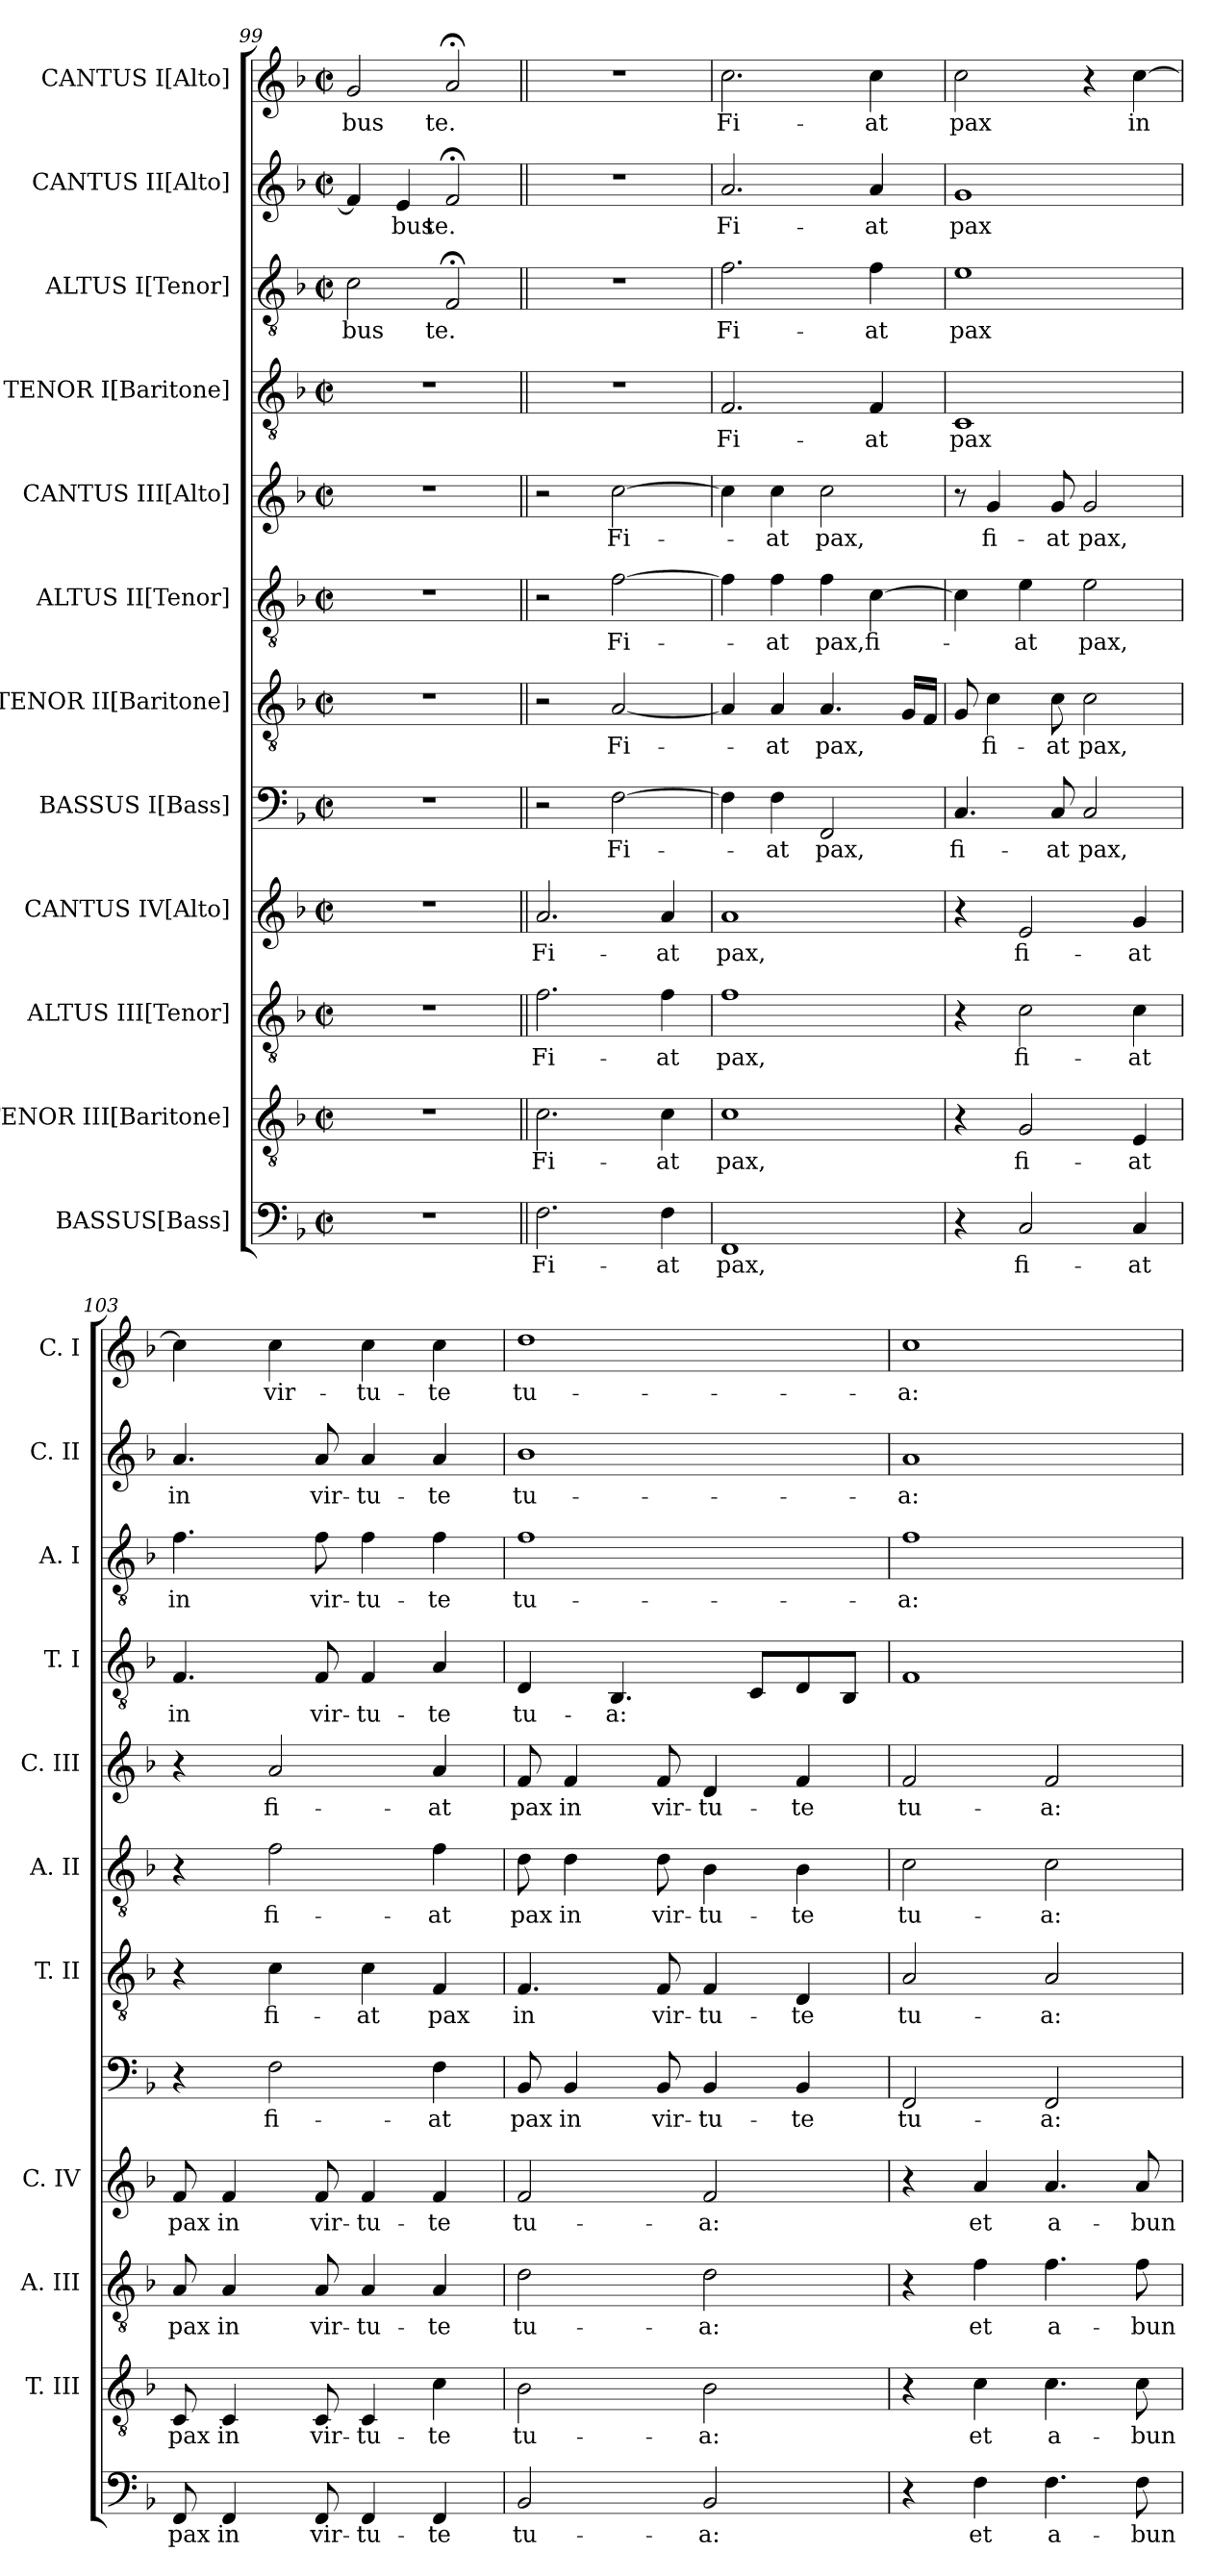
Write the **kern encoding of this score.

**kern	**text	**kern	**text	**kern	**text	**kern	**text	**kern	**text	**kern	**text	**kern	**text	**kern	**text	**kern	**text	**kern	**text	**kern	**text	**kern	**text
*part12	*part12	*part11	*part11	*part10	*part10	*part9	*part9	*part8	*part8	*part7	*part7	*part6	*part6	*part5	*part5	*part4	*part4	*part3	*part3	*part2	*part2	*part1	*part1
*staff12	*staff12	*staff11	*staff11	*staff10	*staff10	*staff9	*staff9	*staff8	*staff8	*staff7	*staff7	*staff6	*staff6	*staff5	*staff5	*staff4	*staff4	*staff3	*staff3	*staff2	*staff2	*staff1	*staff1
*I"BASSUS[Bass]	*	*I"TENOR III[Baritone]	*	*I"ALTUS III[Tenor]	*	*I"CANTUS IV[Alto]	*	*I"BASSUS I[Bass]	*	*I"TENOR II[Baritone]	*	*I"ALTUS II[Tenor]	*	*I"CANTUS III[Alto]	*	*I"TENOR I[Baritone]	*	*I"ALTUS I[Tenor]	*	*I"CANTUS II[Alto]	*	*I"CANTUS I[Alto]	*
*	*	*I'T. III	*	*I'A. III	*	*I'C. IV	*	*	*	*I'T. II	*	*I'A. II	*	*I'C. III	*	*I'T. I	*	*I'A. I	*	*I'C. II	*	*I'C. I	*
*clefF4	*	*clefGv2	*	*clefGv2	*	*clefG2	*	*clefF4	*	*clefGv2	*	*clefGv2	*	*clefG2	*	*clefGv2	*	*clefGv2	*	*clefG2	*	*clefG2	*
*	*	*ITrd7c12	*	*ITrd7c12	*	*	*	*	*	*ITrd7c12	*	*ITrd7c12	*	*	*	*ITrd7c12	*	*ITrd7c12	*	*	*	*	*
*k[b-]	*	*k[b-]	*	*k[b-]	*	*k[b-]	*	*k[b-]	*	*k[b-]	*	*k[b-]	*	*k[b-]	*	*k[b-]	*	*k[b-]	*	*k[b-]	*	*k[b-]	*
*F:	*	*F:	*	*F:	*	*F:	*	*F:	*	*F:	*	*F:	*	*F:	*	*F:	*	*F:	*	*F:	*	*F:	*
*M2/2	*	*M2/2	*	*M2/2	*	*M2/2	*	*M2/2	*	*M2/2	*	*M2/2	*	*M2/2	*	*M2/2	*	*M2/2	*	*M2/2	*	*M2/2	*
*met(c|)	*	*met(c|)	*	*met(c|)	*	*met(c|)	*	*met(c|)	*	*met(c|)	*	*met(c|)	*	*met(c|)	*	*met(c|)	*	*met(c|)	*	*met(c|)	*	*met(c|)	*
=99	=99	=99	=99	=99	=99	=99	=99	=99	=99	=99	=99	=99	=99	=99	=99	=99	=99	=99	=99	=99	=99	=99	=99
!	!	!	!	!	!	!	!	!	!	!	!	!	!	!	!	!	!	!	!LO:LY:b	!	!	!	!LO:LY:b
1r	.	1r	.	1r	.	1r	.	1r	.	1r	.	1r	.	1r	.	1r	.	2C\	-bus	4f/]	.	2g/	-bus
!	!	!	!	!	!	!	!	!	!	!	!	!	!	!	!	!	!	!	!	!	!LO:LY:b	!	!
.	.	.	.	.	.	.	.	.	.	.	.	.	.	.	.	.	.	.	.	4e/	-bus	.	.
!	!	!	!	!	!	!	!	!	!	!	!	!	!	!	!	!	!	!	!LO:LY:b	!	!LO:LY:b	!	!LO:LY:b
.	.	.	.	.	.	.	.	.	.	.	.	.	.	.	.	.	.	2FF;/	te.	2f;/	te.	2a;/	te.
!!LO:LB:g=z
=100||	=100||	=100||	=100||	=100||	=100||	=100||	=100||	=100||	=100||	=100||	=100||	=100||	=100||	=100||	=100||	=100||	=100||	=100||	=100||	=100||	=100||	=100||	=100||
!	!LO:LY:b	!	!LO:LY:b	!	!LO:LY:b	!	!LO:LY:b	!	!	!	!	!	!	!	!	!	!	!	!	!	!	!	!
2.F\	Fi-	2.C\	Fi-	2.F\	Fi-	2.a/	Fi-	2r	.	2r	.	2r	.	2r	.	1r	.	1r	.	1r	.	1r	.
!	!	!	!	!	!	!	!	!	!LO:LY:b	!	!LO:LY:b	!	!LO:LY:b	!	!LO:LY:b	!	!	!	!	!	!	!	!
.	.	.	.	.	.	.	.	[>2F\	Fi-	[<2AA/	Fi-	[>2F\	Fi-	[>2cc\	Fi-	.	.	.	.	.	.	.	.
!	!LO:LY:b	!	!LO:LY:b	!	!LO:LY:b	!	!LO:LY:b	!	!	!	!	!	!	!	!	!	!	!	!	!	!	!	!
4F\	-at	4C\	-at	4F\	-at	4a/	-at	.	.	.	.	.	.	.	.	.	.	.	.	.	.	.	.
=101	=101	=101	=101	=101	=101	=101	=101	=101	=101	=101	=101	=101	=101	=101	=101	=101	=101	=101	=101	=101	=101	=101	=101
!	!LO:LY:b	!	!LO:LY:b	!	!LO:LY:b	!	!LO:LY:b	!	!	!	!	!	!	!	!	!	!LO:LY:b	!	!LO:LY:b	!	!LO:LY:b	!	!LO:LY:b
1FF	pax,	1C	pax,	1F	pax,	1a	pax,	4F\]	.	4AA/]	.	4F\]	.	4cc\]	.	2.FF/	Fi-	2.F\	Fi-	2.a/	Fi-	2.cc\	Fi-
!	!	!	!	!	!	!	!	!	!LO:LY:b	!	!LO:LY:b	!	!LO:LY:b	!	!LO:LY:b	!	!	!	!	!	!	!	!
.	.	.	.	.	.	.	.	4F\	-at	4AA/	-at	4F\	-at	4cc\	-at	.	.	.	.	.	.	.	.
!	!	!	!	!	!	!	!	!	!LO:LY:b	!	!LO:LY:b	!	!LO:LY:b	!	!LO:LY:b	!	!	!	!	!	!	!	!
.	.	.	.	.	.	.	.	2FF/	pax,	4.AA/	pax,	4F\	pax,	2cc\	pax,	.	.	.	.	.	.	.	.
!	!	!	!	!	!	!	!	!	!	!	!	!	!LO:LY:b	!	!	!	!LO:LY:b	!	!LO:LY:b	!	!LO:LY:b	!	!LO:LY:b
.	.	.	.	.	.	.	.	.	.	.	.	[>4C\	fi-	.	.	4FF/	-at	4F\	-at	4a/	-at	4cc\	-at
.	.	.	.	.	.	.	.	.	.	16GG/LL	.	.	.	.	.	.	.	.	.	.	.	.	.
.	.	.	.	.	.	.	.	.	.	16FF/JJ	.	.	.	.	.	.	.	.	.	.	.	.	.
=102	=102	=102	=102	=102	=102	=102	=102	=102	=102	=102	=102	=102	=102	=102	=102	=102	=102	=102	=102	=102	=102	=102	=102
!	!	!	!	!	!	!	!	!	!LO:LY:b	!	!	!	!	!	!	!	!LO:LY:b	!	!LO:LY:b	!	!LO:LY:b	!	!LO:LY:b
4r	.	4r	.	4r	.	4r	.	4.C/	fi-	8GG/	.	4C\]	.	8r	.	1CC	pax	1E	pax	1g	pax	2cc\	pax
!	!	!	!	!	!	!	!	!	!	!	!LO:LY:b	!	!	!	!LO:LY:b	!	!	!	!	!	!	!	!
.	.	.	.	.	.	.	.	.	.	4C\	fi-	.	.	4g/	fi-	.	.	.	.	.	.	.	.
!	!LO:LY:b	!	!LO:LY:b	!	!LO:LY:b	!	!LO:LY:b	!	!	!	!	!	!LO:LY:b	!	!	!	!	!	!	!	!	!	!
2C/	fi-	2GG/	fi-	2C\	fi-	2e/	fi-	.	.	.	.	4E\	-at	.	.	.	.	.	.	.	.	.	.
!	!	!	!	!	!	!	!	!	!LO:LY:b	!	!LO:LY:b	!	!	!	!LO:LY:b	!	!	!	!	!	!	!	!
.	.	.	.	.	.	.	.	8C/	-at	8C\	-at	.	.	8g/	-at	.	.	.	.	.	.	.	.
!	!	!	!	!	!	!	!	!	!LO:LY:b	!	!LO:LY:b	!	!LO:LY:b	!	!LO:LY:b	!	!	!	!	!	!	!	!
.	.	.	.	.	.	.	.	2C/	pax,	2C\	pax,	2E\	pax,	2g/	pax,	.	.	.	.	.	.	4r	.
!	!LO:LY:b	!	!LO:LY:b	!	!LO:LY:b	!	!LO:LY:b	!	!	!	!	!	!	!	!	!	!	!	!	!	!	!	!LO:LY:b
4C/	-at	4EE/	-at	4C\	-at	4g/	-at	.	.	.	.	.	.	.	.	.	.	.	.	.	.	[>4cc\	in
=103	=103	=103	=103	=103	=103	=103	=103	=103	=103	=103	=103	=103	=103	=103	=103	=103	=103	=103	=103	=103	=103	=103	=103
!	!LO:LY:b	!	!LO:LY:b	!	!LO:LY:b	!	!LO:LY:b	!	!	!	!	!	!	!	!	!	!LO:LY:b	!	!LO:LY:b	!	!LO:LY:b	!	!
8FF/	pax	8CC/	pax	8AA/	pax	8f/	pax	4r	.	4r	.	4r	.	4r	.	4.FF/	in	4.F\	in	4.a/	in	4cc\]	.
!	!LO:LY:b	!	!LO:LY:b	!	!LO:LY:b	!	!LO:LY:b	!	!	!	!	!	!	!	!	!	!	!	!	!	!	!	!
4FF/	in	4CC/	in	4AA/	in	4f/	in	.	.	.	.	.	.	.	.	.	.	.	.	.	.	.	.
!	!	!	!	!	!	!	!	!	!LO:LY:b	!	!LO:LY:b	!	!LO:LY:b	!	!LO:LY:b	!	!	!	!	!	!	!	!LO:LY:b
.	.	.	.	.	.	.	.	2F\	fi-	4C\	fi-	2F\	fi-	2a/	fi-	.	.	.	.	.	.	4cc\	vir-
!	!LO:LY:b	!	!LO:LY:b	!	!LO:LY:b	!	!LO:LY:b	!	!	!	!	!	!	!	!	!	!LO:LY:b	!	!LO:LY:b	!	!LO:LY:b	!	!
8FF/	vir-	8CC/	vir-	8AA/	vir-	8f/	vir-	.	.	.	.	.	.	.	.	8FF/	vir-	8F\	vir-	8a/	vir-	.	.
!	!LO:LY:b	!	!LO:LY:b	!	!LO:LY:b	!	!LO:LY:b	!	!	!	!LO:LY:b	!	!	!	!	!	!LO:LY:b	!	!LO:LY:b	!	!LO:LY:b	!	!LO:LY:b
4FF/	-tu-	4CC/	-tu-	4AA/	-tu-	4f/	-tu-	.	.	4C\	-at	.	.	.	.	4FF/	-tu-	4F\	-tu-	4a/	-tu-	4cc\	-tu-
!	!LO:LY:b	!	!LO:LY:b	!	!LO:LY:b	!	!LO:LY:b	!	!LO:LY:b	!	!LO:LY:b	!	!LO:LY:b	!	!LO:LY:b	!	!LO:LY:b	!	!LO:LY:b	!	!LO:LY:b	!	!LO:LY:b
4FF/	-te	4C\	-te	4AA/	-te	4f/	-te	4F\	-at	4FF/	pax	4F\	-at	4a/	-at	4AA/	-te	4F\	-te	4a/	-te	4cc\	-te
=104	=104	=104	=104	=104	=104	=104	=104	=104	=104	=104	=104	=104	=104	=104	=104	=104	=104	=104	=104	=104	=104	=104	=104
!	!LO:LY:b	!	!LO:LY:b	!	!LO:LY:b	!	!LO:LY:b	!	!LO:LY:b	!	!LO:LY:b	!	!LO:LY:b	!	!LO:LY:b	!	!LO:LY:b	!	!LO:LY:b	!	!LO:LY:b	!	!LO:LY:b
2BB-/	tu-	2BB-\	tu-	2D\	tu-	2f/	tu-	8BB-/	pax	4.FF/	in	8D\	pax	8f/	pax	4DD/	tu-	1F	tu-	1b-	tu-	1dd	tu-
!	!	!	!	!	!	!	!	!	!LO:LY:b	!	!	!	!LO:LY:b	!	!LO:LY:b	!	!	!	!	!	!	!	!
.	.	.	.	.	.	.	.	4BB-/	in	.	.	4D\	in	4f/	in	.	.	.	.	.	.	.	.
!	!	!	!	!	!	!	!	!	!	!	!	!	!	!	!	!	!LO:LY:b	!	!	!	!	!	!
.	.	.	.	.	.	.	.	.	.	.	.	.	.	.	.	4.BBB-/	-a:	.	.	.	.	.	.
!	!	!	!	!	!	!	!	!	!LO:LY:b	!	!LO:LY:b	!	!LO:LY:b	!	!LO:LY:b	!	!	!	!	!	!	!	!
.	.	.	.	.	.	.	.	8BB-/	vir-	8FF/	vir-	8D\	vir-	8f/	vir-	.	.	.	.	.	.	.	.
!	!LO:LY:b	!	!LO:LY:b	!	!LO:LY:b	!	!LO:LY:b	!	!LO:LY:b	!	!LO:LY:b	!	!LO:LY:b	!	!LO:LY:b	!	!	!	!	!	!	!	!
2BB-/	-a:	2BB-\	-a:	2D\	-a:	2f/	-a:	4BB-/	-tu-	4FF/	-tu-	4BB-\	-tu-	4d/	-tu-	.	.	.	.	.	.	.	.
.	.	.	.	.	.	.	.	.	.	.	.	.	.	.	.	8CC/L	.	.	.	.	.	.	.
!	!	!	!	!	!	!	!	!	!LO:LY:b	!	!LO:LY:b	!	!LO:LY:b	!	!LO:LY:b	!	!	!	!	!	!	!	!
.	.	.	.	.	.	.	.	4BB-/	-te	4DD/	-te	4BB-\	-te	4f/	-te	8DD/	.	.	.	.	.	.	.
.	.	.	.	.	.	.	.	.	.	.	.	.	.	.	.	8BBB-/J	.	.	.	.	.	.	.
=105	=105	=105	=105	=105	=105	=105	=105	=105	=105	=105	=105	=105	=105	=105	=105	=105	=105	=105	=105	=105	=105	=105	=105
!	!	!	!	!	!	!	!	!	!LO:LY:b	!	!LO:LY:b	!	!LO:LY:b	!	!LO:LY:b	!	!	!	!LO:LY:b	!	!LO:LY:b	!	!LO:LY:b
4r	.	4r	.	4r	.	4r	.	2FF/	tu-	2AA/	tu-	2C\	tu-	2f/	tu-	1FF	.	1F	-a:	1a	-a:	1cc	-a:
!	!LO:LY:b	!	!LO:LY:b	!	!LO:LY:b	!	!LO:LY:b	!	!	!	!	!	!	!	!	!	!	!	!	!	!	!	!
4F\	et	4C\	et	4F\	et	4a/	et	.	.	.	.	.	.	.	.	.	.	.	.	.	.	.	.
!	!LO:LY:b	!	!LO:LY:b	!	!LO:LY:b	!	!LO:LY:b	!	!LO:LY:b	!	!LO:LY:b	!	!LO:LY:b	!	!LO:LY:b	!	!	!	!	!	!	!	!
4.F\	a-	4.C\	a-	4.F\	a-	4.a/	a-	2FF/	-a:	2AA/	-a:	2C\	-a:	2f/	-a:	.	.	.	.	.	.	.	.
!	!LO:LY:b	!	!LO:LY:b	!	!LO:LY:b	!	!LO:LY:b	!	!	!	!	!	!	!	!	!	!	!	!	!	!	!	!
8F\	-bun-	8C\	-bun-	8F\	-bun-	8a/	-bun-	.	.	.	.	.	.	.	.	.	.	.	.	.	.	.	.
=	=	=	=	=	=	=	=	=	=	=	=	=	=	=	=	=	=	=	=	=	=	=	=
*-	*-	*-	*-	*-	*-	*-	*-	*-	*-	*-	*-	*-	*-	*-	*-	*-	*-	*-	*-	*-	*-	*-	*-
